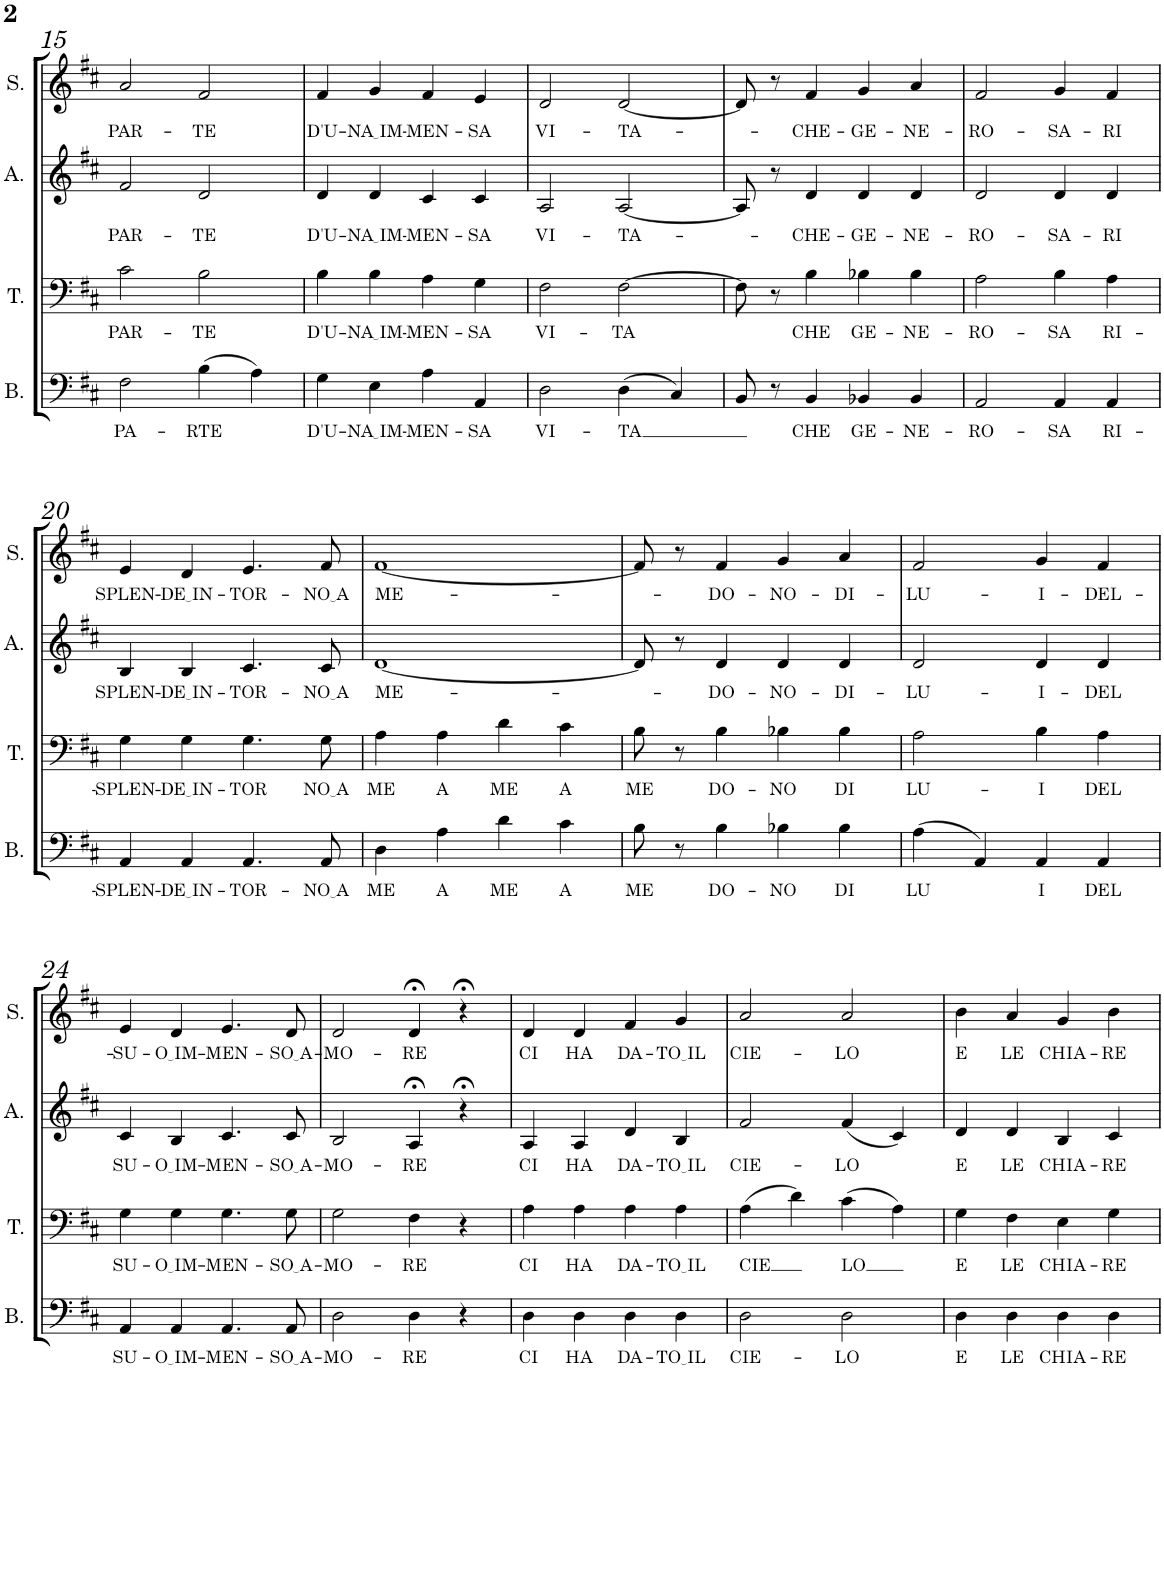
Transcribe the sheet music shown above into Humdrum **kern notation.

**kern	**text	**kern	**text	**kern	**text	**kern	**text
*part4	*part4	*part3	*part3	*part2	*part2	*part1	*part1
*staff4	*staff4	*staff3	*staff3	*staff2	*staff2	*staff1	*staff1
*I"Bass	*	*I"Теnor	*	*I"Аlto	*	*I"Soprano	*
*I'B.	*	*	*	*	*	*I'S.	*
!!LO:PB:g=z
*clefF4	*	*clefF4	*	*clefG2	*	*clefG2	*
*k[f#c#]	*	*k[f#c#]	*	*k[f#c#]	*	*k[f#c#]	*
*M4/4	*	*M4/4	*	*M4/4	*	*M4/4	*
=15	=15	=15	=15	=15	=15	=15	=15
!	!LO:LY:b	!	!LO:LY:b	!	!LO:LY:b	!	!LO:LY:b
2F#\	PA-	2c#\	PAR-	2f#/	PAR-	2a/	PAR-
!	!LO:LY:b	!	!LO:LY:b	!	!LO:LY:b	!	!LO:LY:b
(4B\	-RTE	2B\	-TE	2d/	-TE	2f#/	-TE
4A\)	.	.	.	.	.	.	.
=16	=16	=16	=16	=16	=16	=16	=16
!	!LO:LY:b	!	!LO:LY:b	!	!LO:LY:b	!	!LO:LY:b
4G\	D'U-	4B\	D'U-	4d/	D'U-	4f#/	D'U-
!	!LO:LY:b	!	!LO:LY:b	!	!LO:LY:b	!	!LO:LY:b
4E\	NA IM	4B\	NA IM	4d/	NA IM	4g/	NA IM
!	!LO:LY:b	!	!LO:LY:b	!	!LO:LY:b	!	!LO:LY:b
4A\	-MEN-	4A\	-MEN-	4c#/	-MEN-	4f#/	-MEN-
!	!LO:LY:b	!	!LO:LY:b	!	!LO:LY:b	!	!LO:LY:b
4AA/	-SA	4G\	-SA	4c#/	-SA	4e/	-SA
=17	=17	=17	=17	=17	=17	=17	=17
!	!LO:LY:b	!	!LO:LY:b	!	!LO:LY:b	!	!LO:LY:b
2D\	VI-	2F#\	VI-	2A/	VI-	2d/	VI-
!	!LO:LY:b	!	!LO:LY:b	!	!LO:LY:b	!	!LO:LY:b
(4D\	-TA	[2F#\	-TA	[2A/	-TA-	[2d/	-TA-
4C#/)	.	.	.	.	.	.	.
=18	=18	=18	=18	=18	=18	=18	=18
8BB/	.	8F#\]	.	8A/]	.	8d/]	.
8r	.	8r	.	8r	.	8r	.
!	!LO:LY:b	!	!LO:LY:b	!	!LO:LY:b	!	!LO:LY:b
4BB/	CHE	4B\	CHE	4d/	-CHE-	4f#/	-CHE-
!	!LO:LY:b	!	!LO:LY:b	!	!LO:LY:b	!	!LO:LY:b
4BB-X/	GE-	4B-X\	GE-	4d/	-GE-	4g/	-GE-
!	!LO:LY:b	!	!LO:LY:b	!	!LO:LY:b	!	!LO:LY:b
4BB-/	-NE-	4B-\	-NE-	4d/	-NE-	4a/	-NE-
=19	=19	=19	=19	=19	=19	=19	=19
!	!LO:LY:b	!	!LO:LY:b	!	!LO:LY:b	!	!LO:LY:b
2AA/	-RO-	2A\	-RO-	2d/	-RO-	2f#/	-RO-
!	!LO:LY:b	!	!LO:LY:b	!	!LO:LY:b	!	!LO:LY:b
4AA/	-SA	4B\	-SA	4d/	-SA-	4g/	-SA-
!	!LO:LY:b	!	!LO:LY:b	!	!LO:LY:b	!	!LO:LY:b
4AA/	RI-	4A\	RI-	4d/	-RI	4f#/	-RI
!!LO:LB:g=z
=20	=20	=20	=20	=20	=20	=20	=20
!	!LO:LY:b	!	!LO:LY:b	!	!LO:LY:b	!	!LO:LY:b
4AA/	-SPLEN-	4G\	-SPLEN-	4B/	SPLEN-	4e/	SPLEN-
!	!LO:LY:b	!	!LO:LY:b	!	!LO:LY:b	!	!LO:LY:b
4AA/	DE IN	4G\	DE IN	4B/	DE IN	4d/	DE IN
!	!LO:LY:b	!	!LO:LY:b	!	!LO:LY:b	!	!LO:LY:b
4.AA/	-TOR-	4.G\	-TOR	4.c#/	-TOR-	4.e/	-TOR-
!	!LO:LY:b	!	!LO:LY:b	!	!LO:LY:b	!	!LO:LY:b
8AA/	NO A	8G\	NO A	8c#/	NO A	8f#/	NO A
=21	=21	=21	=21	=21	=21	=21	=21
!	!LO:LY:b	!	!LO:LY:b	!	!LO:LY:b	!	!LO:LY:b
4D\	ME	4A\	ME	[1d	ME-	[1f#	ME-
!	!LO:LY:b	!	!LO:LY:b	!	!	!	!
4A\	A	4A\	A	.	.	.	.
!	!LO:LY:b	!	!LO:LY:b	!	!	!	!
4d\	ME	4d\	ME	.	.	.	.
!	!LO:LY:b	!	!LO:LY:b	!	!	!	!
4c#\	A	4c#\	A	.	.	.	.
=22	=22	=22	=22	=22	=22	=22	=22
!	!LO:LY:b	!	!LO:LY:b	!	!	!	!
8B\	ME	8B\	ME	8d/]	.	8f#/]	.
8r	.	8r	.	8r	.	8r	.
!	!LO:LY:b	!	!LO:LY:b	!	!LO:LY:b	!	!LO:LY:b
4B\	DO-	4B\	DO-	4d/	-DO-	4f#/	-DO-
!	!LO:LY:b	!	!LO:LY:b	!	!LO:LY:b	!	!LO:LY:b
4B-X\	-NO	4B-X\	-NO	4d/	-NO-	4g/	-NO-
!	!LO:LY:b	!	!LO:LY:b	!	!LO:LY:b	!	!LO:LY:b
4B-\	DI	4B-\	DI	4d/	-DI-	4a/	-DI-
=23	=23	=23	=23	=23	=23	=23	=23
!	!LO:LY:b	!	!LO:LY:b	!	!LO:LY:b	!	!LO:LY:b
(4A\	LU	2A\	LU-	2d/	-LU-	2f#/	-LU-
4AA/)	.	.	.	.	.	.	.
!	!LO:LY:b	!	!LO:LY:b	!	!LO:LY:b	!	!LO:LY:b
4AA/	I	4B\	-I	4d/	-I-	4g/	-I-
!	!LO:LY:b	!	!LO:LY:b	!	!LO:LY:b	!	!LO:LY:b
4AA/	DEL	4A\	DEL	4d/	-DEL	4f#/	-DEL-
!!LO:LB:g=z
=24	=24	=24	=24	=24	=24	=24	=24
!	!LO:LY:b	!	!LO:LY:b	!	!LO:LY:b	!	!LO:LY:b
4AA/	SU-	4G\	SU-	4c#/	-SU-	4e/	-SU-
!	!LO:LY:b	!	!LO:LY:b	!	!LO:LY:b	!	!LO:LY:b
4AA/	O IM	4G\	O IM	4B/	O IM	4d/	O IM
!	!LO:LY:b	!	!LO:LY:b	!	!LO:LY:b	!	!LO:LY:b
4.AA/	-MEN-	4.G\	-MEN-	4.c#/	-MEN-	4.e/	-MEN-
!	!LO:LY:b	!	!LO:LY:b	!	!LO:LY:b	!	!LO:LY:b
8AA/	SO A	8G\	SO A	8c#/	SO A	8d/	SO A
=25	=25	=25	=25	=25	=25	=25	=25
!	!LO:LY:b	!	!LO:LY:b	!	!LO:LY:b	!	!LO:LY:b
2D\	-MO-	2G\	-MO-	2B/	-MO-	2d/	-MO-
!	!LO:LY:b	!	!LO:LY:b	!	!LO:LY:b	!	!LO:LY:b
4D\	-RE	4F#\	-RE	4A;</	-RE	4d;</	-RE
4r	.	4r	.	4r;<	.	4r;<	.
=26	=26	=26	=26	=26	=26	=26	=26
!	!LO:LY:b	!	!LO:LY:b	!	!LO:LY:b	!	!LO:LY:b
4D\	CI	4A\	CI	4A/	CI	4d/	CI
!	!LO:LY:b	!	!LO:LY:b	!	!LO:LY:b	!	!LO:LY:b
4D\	HA	4A\	HA	4A/	HA	4d/	HA
!	!LO:LY:b	!	!LO:LY:b	!	!LO:LY:b	!	!LO:LY:b
4D\	DA-	4A\	DA-	4d/	DA-	4f#/	DA-
!	!LO:LY:b	!	!LO:LY:b	!	!LO:LY:b	!	!LO:LY:b
4D\	TO IL	4A\	TO IL	4B/	TO IL	4g/	TO IL
=27	=27	=27	=27	=27	=27	=27	=27
!	!LO:LY:b	!	!LO:LY:b	!	!LO:LY:b	!	!LO:LY:b
2D\	CIE-	(4A\	-CIE	2f#/	CIE-	2a/	CIE-
.	.	4d\)	.	.	.	.	.
!	!LO:LY:b	!	!LO:LY:b	!	!LO:LY:b	!	!LO:LY:b
2D\	-LO	(4c#\	LO	(4f#/	-LO	2a/	-LO
.	.	4A\)	.	4c#/)	.	.	.
=28	=28	=28	=28	=28	=28	=28	=28
!	!LO:LY:b	!	!LO:LY:b	!	!LO:LY:b	!	!LO:LY:b
4D\	E	4G\	E	4d/	E	4b\	E
!	!LO:LY:b	!	!LO:LY:b	!	!LO:LY:b	!	!LO:LY:b
4D\	LE	4F#\	LE	4d/	LE	4a/	LE
!	!LO:LY:b	!	!LO:LY:b	!	!LO:LY:b	!	!LO:LY:b
4D\	CHIA-	4E\	CHIA-	4B/	CHIA-	4g/	CHIA-
!	!LO:LY:b	!	!LO:LY:b	!	!LO:LY:b	!	!LO:LY:b
4D\	-RE	4G\	-RE	4c#/	-RE	4b\	-RE
=	=	=	=	=	=	=	=
*-	*-	*-	*-	*-	*-	*-	*-
